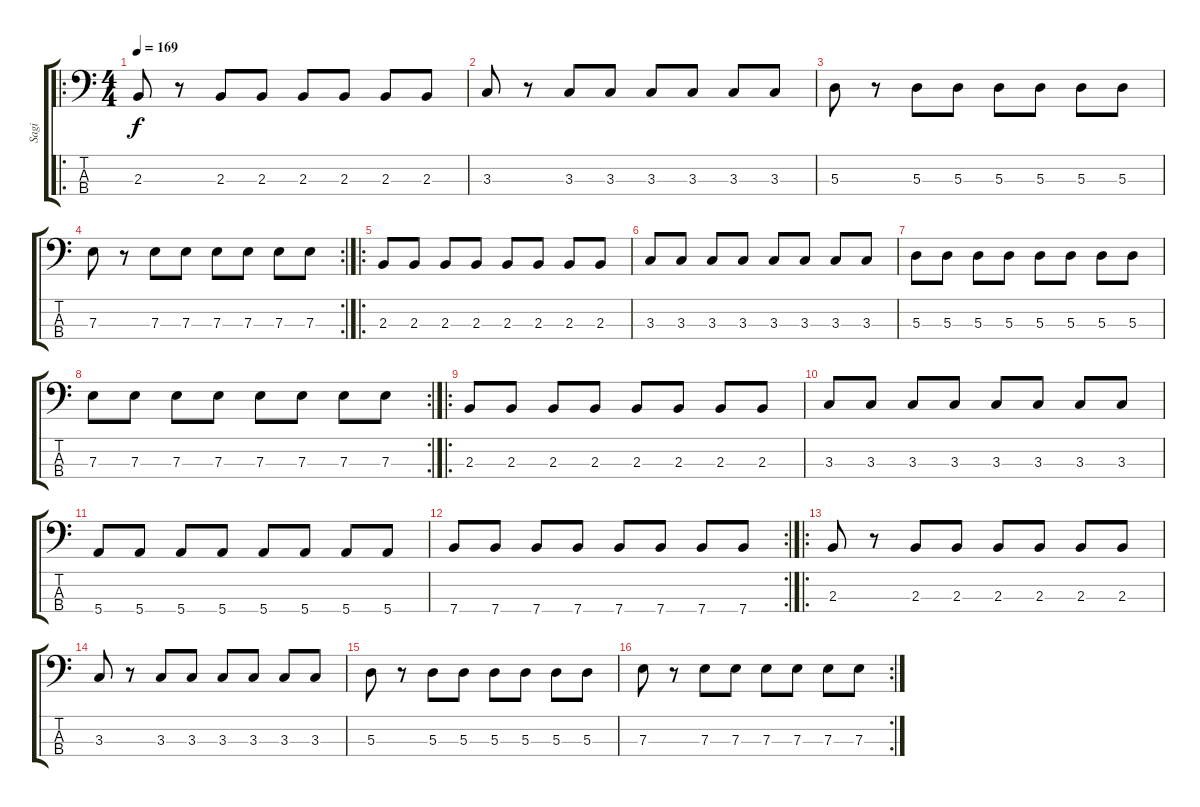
\track ("Sagi" "Sagi") {instrument electricbassfinger}
\staff {score tabs}
\tuning (G2 D2 A1 E1) {hide}
\ro
\ts (4 4)
\tempo 169
\clef f4
\ks c
2.3.8{dy f} r.8 2.3.8 2.3.8 2.3.8 2.3.8 2.3.8 2.3.8 |
3.3.8 r.8 3.3.8 3.3.8 3.3.8 3.3.8 3.3.8 3.3.8 |
5.3.8 r.8 5.3.8 5.3.8 5.3.8 5.3.8 5.3.8 5.3.8 |
\rc 2
7.3.8 r.8 7.3.8 7.3.8 7.3.8 7.3.8 7.3.8 7.3.8 |
\ro
2.3.8 2.3.8 2.3.8 2.3.8 2.3.8 2.3.8 2.3.8 2.3.8 |
3.3.8 3.3.8 3.3.8 3.3.8 3.3.8 3.3.8 3.3.8 3.3.8 |
5.3.8 5.3.8 5.3.8 5.3.8 5.3.8 5.3.8 5.3.8 5.3.8 |
\rc 2
7.3.8 7.3.8 7.3.8 7.3.8 7.3.8 7.3.8 7.3.8 7.3.8 |
\ro
2.3.8 2.3.8 2.3.8 2.3.8 2.3.8 2.3.8 2.3.8 2.3.8 |
3.3.8 3.3.8 3.3.8 3.3.8 3.3.8 3.3.8 3.3.8 3.3.8 |
5.4.8 5.4.8 5.4.8 5.4.8 5.4.8 5.4.8 5.4.8 5.4.8 |
\rc 2
7.4.8 7.4.8 7.4.8 7.4.8 7.4.8 7.4.8 7.4.8 7.4.8 |
\ro
2.3.8 r.8 2.3.8 2.3.8 2.3.8 2.3.8 2.3.8 2.3.8 |
3.3.8 r.8 3.3.8 3.3.8 3.3.8 3.3.8 3.3.8 3.3.8 |
5.3.8 r.8 5.3.8 5.3.8 5.3.8 5.3.8 5.3.8 5.3.8 |
\rc 2
7.3.8 r.8 7.3.8 7.3.8 7.3.8 7.3.8 7.3.8 7.3.8
